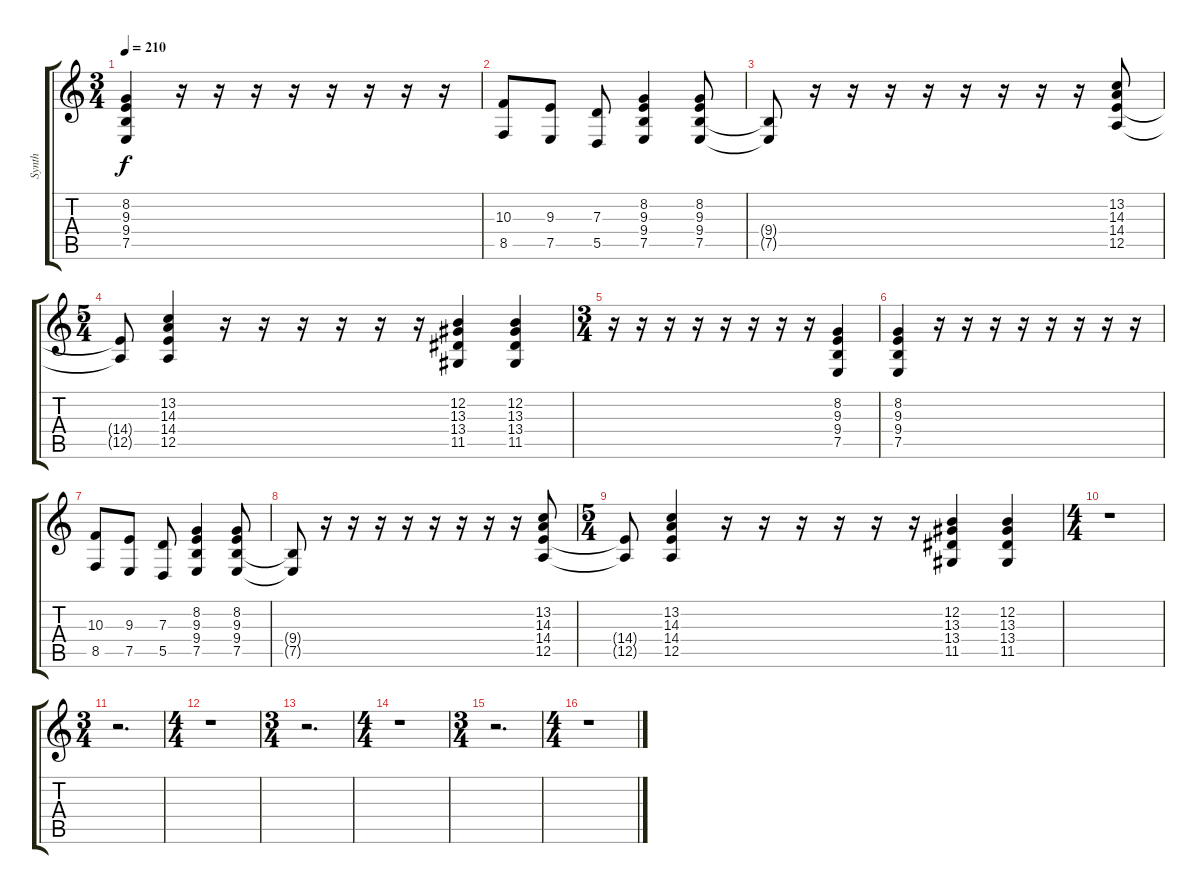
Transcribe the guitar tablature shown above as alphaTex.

\track ("Synth" "Synth") {instrument stringensemble1}
\staff {score tabs}
\tuning (E4 B3 G3 D3 A2 E2) {hide}
\ts (3 4)
\tempo 210
\clef g2
\ks c
(8.2 9.3 9.4 7.5).4{dy f instrument stringensemble1} r.16 r.16 r.16 r.16 r.16 r.16 r.16 r.16 |
(10.3 8.5).8 (9.3 7.5).8 (7.3 5.5).8 (8.2 9.3 9.4 7.5).4 (8.2 9.3 9.4 7.5).8 |
(9.4{t} 7.5{t}).8 r.16 r.16 r.16 r.16 r.16 r.16 r.16 r.16 (13.2 14.3 14.4 12.5).8 |
\ts (5 4)
(14.4{t} 12.5{t}).8 (13.2 14.3 14.4 12.5).4 r.16 r.16 r.16 r.16 r.16 r.16 (12.2 13.3 13.4 11.5).4 (12.2 13.3 13.4 11.5).4 |
\ts (3 4)
r.16 r.16 r.16 r.16 r.16 r.16 r.16 r.16 (8.2 9.3 9.4 7.5).4 |
(8.2 9.3 9.4 7.5).4{instrument stringensemble1} r.16 r.16 r.16 r.16 r.16 r.16 r.16 r.16 |
(10.3 8.5).8 (9.3 7.5).8 (7.3 5.5).8 (8.2 9.3 9.4 7.5).4 (8.2 9.3 9.4 7.5).8 |
(9.4{t} 7.5{t}).8 r.16 r.16 r.16 r.16 r.16 r.16 r.16 r.16 (13.2 14.3 14.4 12.5).8 |
\ts (5 4)
(14.4{t} 12.5{t}).8 (13.2 14.3 14.4 12.5).4 r.16 r.16 r.16 r.16 r.16 r.16 (12.2 13.3 13.4 11.5).4 (12.2 13.3 13.4 11.5).4 |
\ts (4 4)
r.1 |
\ts (3 4)
r.2{d} |
\ts (4 4)
r.1 |
\ts (3 4)
r.2{d} |
\ts (4 4)
r.1 |
\ts (3 4)
r.2{d} |
\ts (4 4)
r.1
